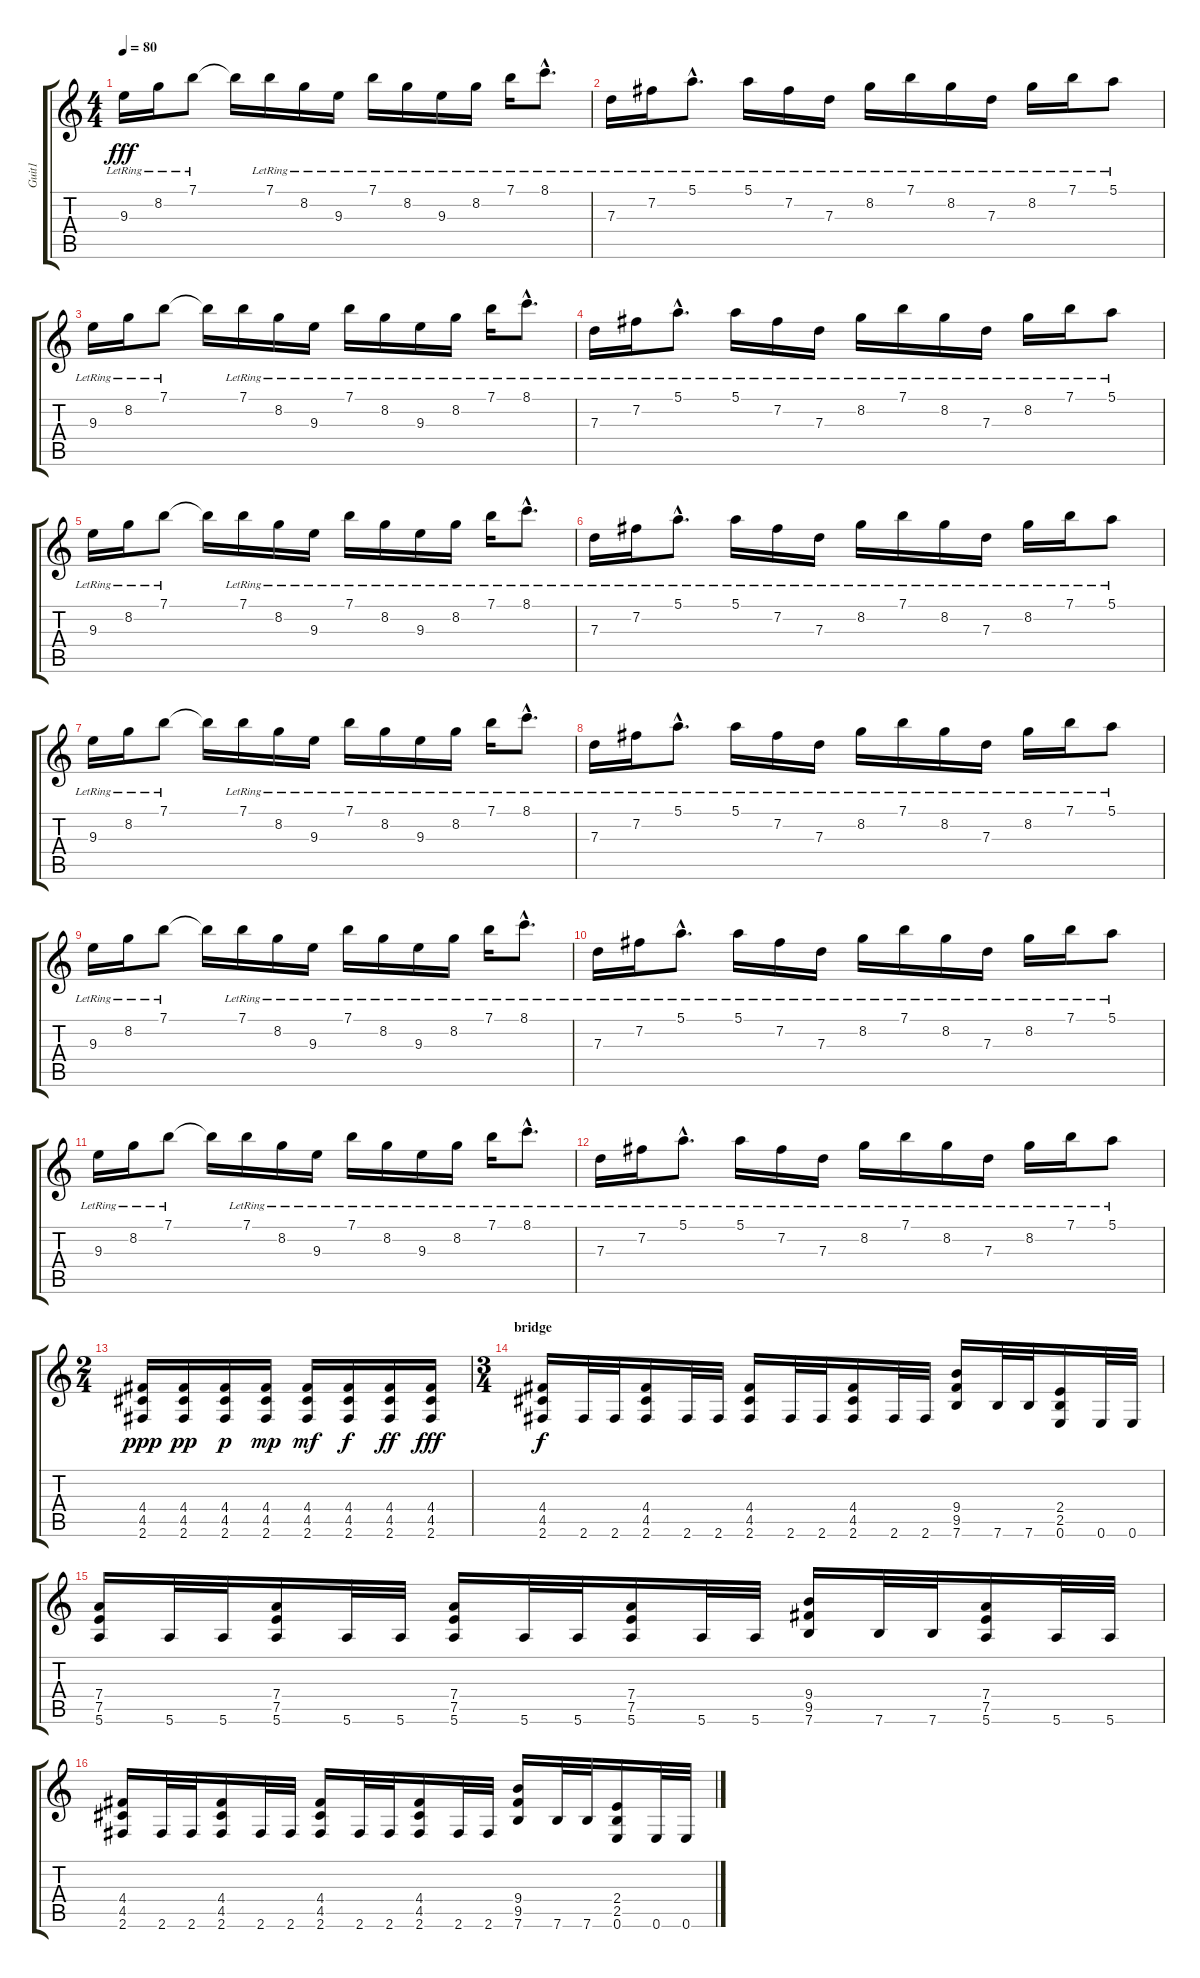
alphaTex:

\track ("Guit1" "Guit1") {instrument electricguitarclean}
\staff {score tabs}
\tuning (E4 B3 G3 D3 A2 E2) {hide}
\ts (4 4)
\tempo 80
\clef g2
\ks c
9.3{lr}.16{dy fff} 8.2{lr}.16 7.1{lr}.8 7.1{t}.16 7.1{lr}.16 8.2{lr}.16 9.3{lr}.16 7.1{lr}.16 8.2{lr}.16 9.3{lr}.16 8.2{lr}.16 7.1{lr}.16 8.1{hac lr}.8{d} |
7.3{lr}.16 7.2{lr}.16 5.1{hac lr}.8{d} 5.1{lr}.16 7.2{lr}.16 7.3{lr}.16 8.2{lr}.16 7.1{lr}.16 8.2{lr}.16 7.3{lr}.16 8.2{lr}.16 7.1{lr}.16 5.1{lr}.8 |
9.3{lr}.16 8.2{lr}.16 7.1{lr}.8 7.1{t}.16 7.1{lr}.16 8.2{lr}.16 9.3{lr}.16 7.1{lr}.16 8.2{lr}.16 9.3{lr}.16 8.2{lr}.16 7.1{lr}.16 8.1{hac lr}.8{d} |
7.3{lr}.16 7.2{lr}.16 5.1{hac lr}.8{d} 5.1{lr}.16 7.2{lr}.16 7.3{lr}.16 8.2{lr}.16 7.1{lr}.16 8.2{lr}.16 7.3{lr}.16 8.2{lr}.16 7.1{lr}.16 5.1{lr}.8 |
9.3{lr}.16{volume 11 instrument electricguitarclean} 8.2{lr}.16 7.1{lr}.8 7.1{t}.16 7.1{lr}.16 8.2{lr}.16 9.3{lr}.16 7.1{lr}.16 8.2{lr}.16 9.3{lr}.16 8.2{lr}.16 7.1{lr}.16 8.1{hac lr}.8{d} |
7.3{lr}.16 7.2{lr}.16 5.1{hac lr}.8{d} 5.1{lr}.16 7.2{lr}.16 7.3{lr}.16 8.2{lr}.16 7.1{lr}.16 8.2{lr}.16 7.3{lr}.16 8.2{lr}.16 7.1{lr}.16 5.1{lr}.8 |
9.3{lr}.16 8.2{lr}.16 7.1{lr}.8 7.1{t}.16 7.1{lr}.16 8.2{lr}.16 9.3{lr}.16 7.1{lr}.16 8.2{lr}.16 9.3{lr}.16 8.2{lr}.16 7.1{lr}.16 8.1{hac lr}.8{d} |
7.3{lr}.16 7.2{lr}.16 5.1{hac lr}.8{d} 5.1{lr}.16 7.2{lr}.16 7.3{lr}.16 8.2{lr}.16 7.1{lr}.16 8.2{lr}.16 7.3{lr}.16 8.2{lr}.16 7.1{lr}.16 5.1{lr}.8 |
9.3{lr}.16 8.2{lr}.16 7.1{lr}.8 7.1{t}.16 7.1{lr}.16 8.2{lr}.16 9.3{lr}.16 7.1{lr}.16 8.2{lr}.16 9.3{lr}.16 8.2{lr}.16 7.1{lr}.16 8.1{hac lr}.8{d} |
7.3{lr}.16 7.2{lr}.16 5.1{hac lr}.8{d} 5.1{lr}.16 7.2{lr}.16 7.3{lr}.16 8.2{lr}.16 7.1{lr}.16 8.2{lr}.16 7.3{lr}.16 8.2{lr}.16 7.1{lr}.16 5.1{lr}.8 |
9.3{lr}.16 8.2{lr}.16 7.1{lr}.8 7.1{t}.16 7.1{lr}.16 8.2{lr}.16 9.3{lr}.16 7.1{lr}.16 8.2{lr}.16 9.3{lr}.16 8.2{lr}.16 7.1{lr}.16 8.1{hac lr}.8{d} |
7.3{lr}.16 7.2{lr}.16 5.1{hac lr}.8{d} 5.1{lr}.16 7.2{lr}.16 7.3{lr}.16 8.2{lr}.16 7.1{lr}.16 8.2{lr}.16 7.3{lr}.16 8.2{lr}.16 7.1{lr}.16 5.1{lr}.8 |
\ts (2 4)
(4.4 4.5 2.6).16{dy ppp volume 11 instrument overdrivenguitar} (4.4 4.5 2.6).16{dy pp} (4.4 4.5 2.6).16{dy p} (4.4 4.5 2.6).16{dy mp} (4.4 4.5 2.6).16{dy mf} (4.4 4.5 2.6).16{dy f} (4.4 4.5 2.6).16{dy ff} (4.4 4.5 2.6).16{dy fff} |
\ts (3 4)
\section ("" "bridge")
(4.4 4.5 2.6).16{dy f} 2.6.32 2.6.32 (4.4 4.5 2.6).16 2.6.32 2.6.32 (4.4 4.5 2.6).16 2.6.32 2.6.32 (4.4 4.5 2.6).16 2.6.32 2.6.32 (9.4 9.5 7.6).16 7.6.32 7.6.32 (2.4 2.5 0.6).16 0.6.32 0.6.32 |
(7.4 7.5 5.6).16 5.6.32 5.6.32 (7.4 7.5 5.6).16 5.6.32 5.6.32 (7.4 7.5 5.6).16 5.6.32 5.6.32 (7.4 7.5 5.6).16 5.6.32 5.6.32 (9.4 9.5 7.6).16 7.6.32 7.6.32 (7.4 7.5 5.6).16 5.6.32 5.6.32 |
(4.4 4.5 2.6).16 2.6.32 2.6.32 (4.4 4.5 2.6).16 2.6.32 2.6.32 (4.4 4.5 2.6).16 2.6.32 2.6.32 (4.4 4.5 2.6).16 2.6.32 2.6.32 (9.4 9.5 7.6).16 7.6.32 7.6.32 (2.4 2.5 0.6).16 0.6.32 0.6.32
